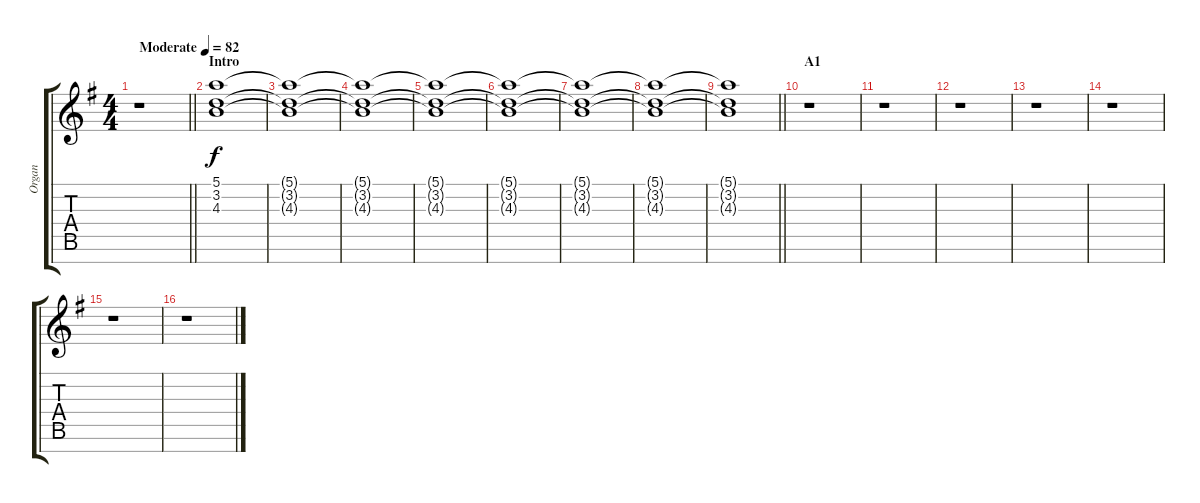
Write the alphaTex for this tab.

\track ("Organ" "Organ") {instrument drawbarorgan}
\staff {score tabs}
\tuning (E5 B4 G4 D4 A3 E3 B2) {hide}
\ts (4 4)
\tempo (82 "Moderate")
\clef g2
\barLineRight lightlight
\ks g
r.1{dy f instrument drawbarorgan} |
\section ("" "Intro")
(5.1 3.2 4.3).1 |
(5.1{t} 3.2{t} 4.3{t}).1 |
(5.1{t} 3.2{t} 4.3{t}).1 |
(5.1{t} 3.2{t} 4.3{t}).1 |
(5.1{t} 3.2{t} 4.3{t}).1 |
(5.1{t} 3.2{t} 4.3{t}).1 |
(5.1{t} 3.2{t} 4.3{t}).1 |
\barLineRight lightlight
(5.1{t} 3.2{t} 4.3{t}).1 |
\section ("" "A1")
r.1 |
r.1 |
r.1 |
r.1 |
r.1 |
r.1 |
r.1
